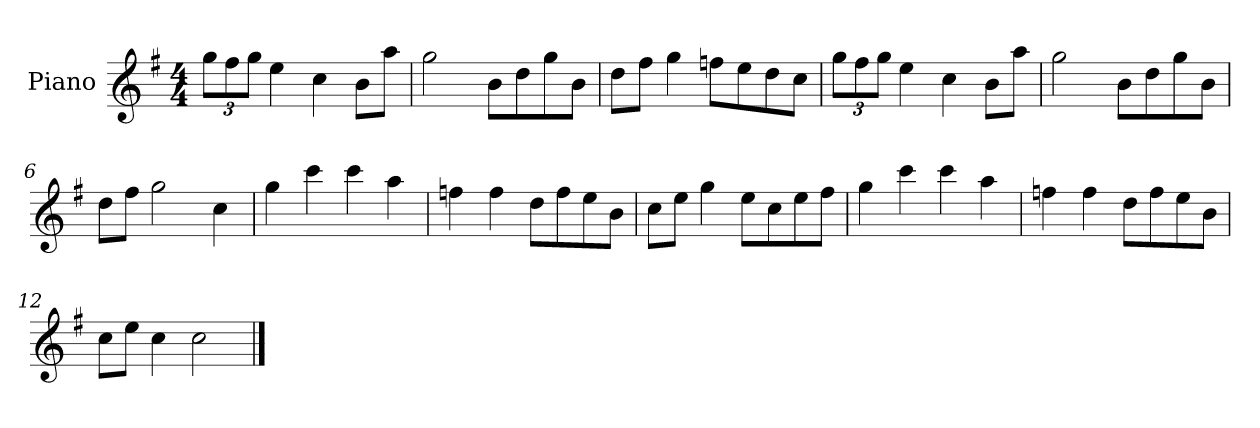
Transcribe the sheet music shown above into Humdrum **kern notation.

**kern
*part1
*staff1
*I"Piano
*I'P-no
*clefG2
*k[f#]
*M4/4
*MM90
*Xbrackettup
=1
12gg\L
12ff#\
12gg\J
4ee\
4cc\
8b\L
8aa\J
=2
2gg\
8b\L
8dd\
8gg\
8b\J
=3
8dd\L
8ff#\J
4gg\
8ffn\L
8ee\
8dd\
8cc\J
=4
12gg\L
12ff#\
12gg\J
4ee\
4cc\
8b\L
8aa\J
=5
2gg\
8b\L
8dd\
8gg\
8b\J
=6
8dd\L
8ff#\J
2gg\
4cc\
!!LO:LB:g=z
=7
4gg\
4ccc\
4ccc\
4aa\
=8
4ffn\
4ff\
8dd\L
8ff\
8ee\
8b\J
=9
8cc\L
8ee\J
4gg\
8ee\L
8cc\
8ee\
8ff#\J
=10
4gg\
4ccc\
4ccc\
4aa\
=11
4ffn\
4ff\
8dd\L
8ff\
8ee\
8b\J
=12
8cc\L
8ee\J
4cc\
2cc\
==
*-
